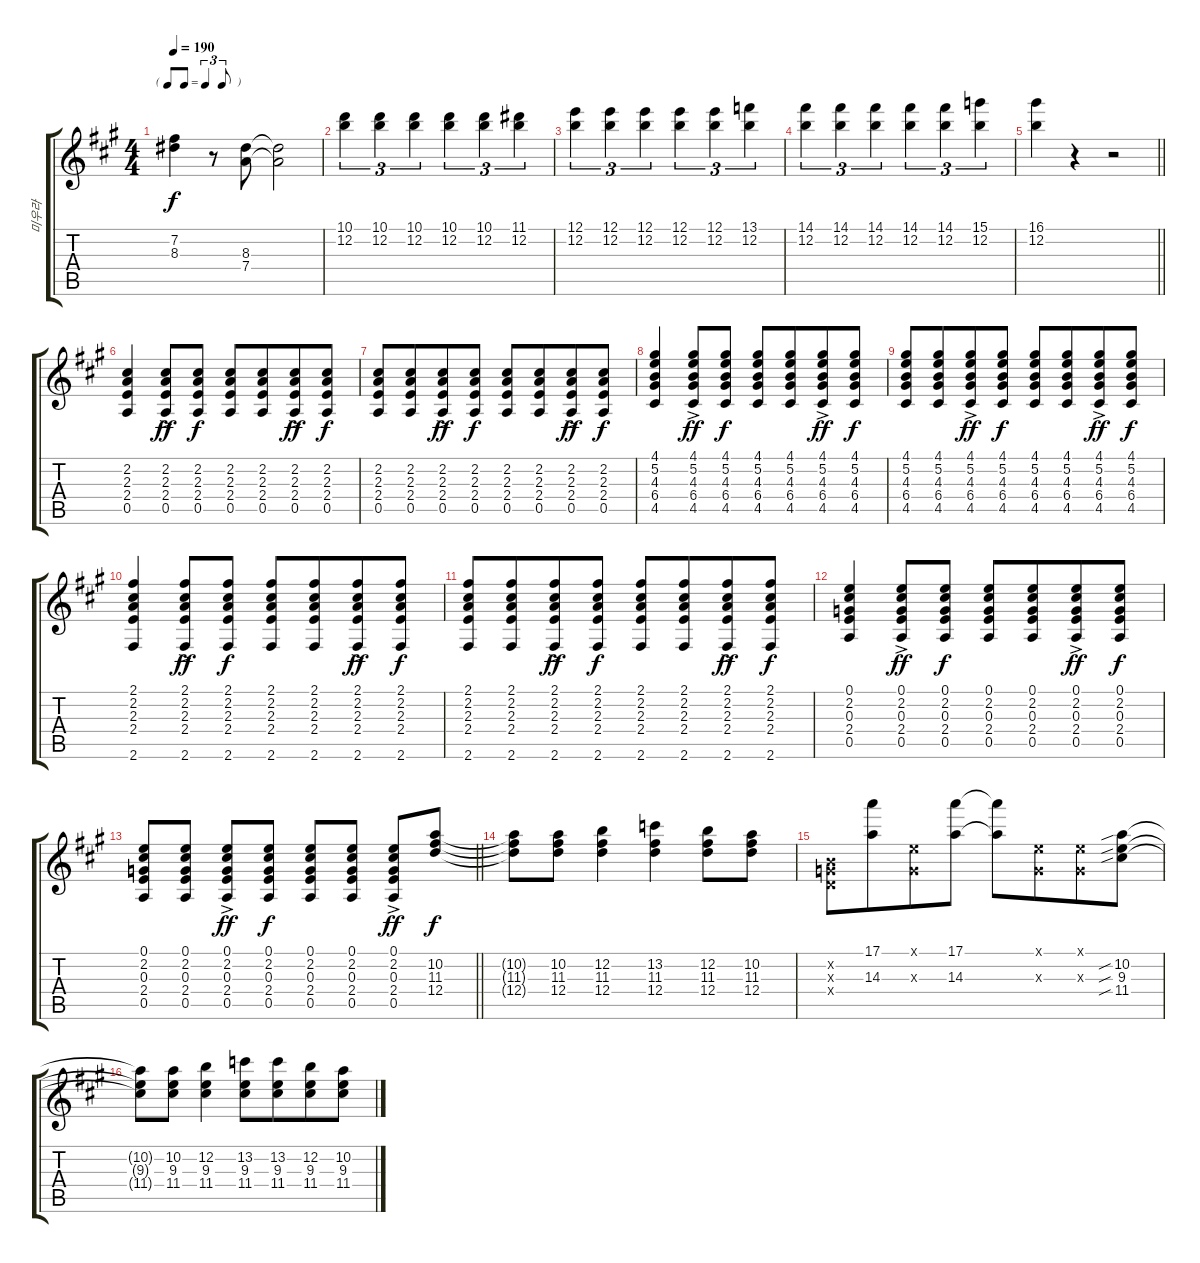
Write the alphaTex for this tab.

\track ("미우라" "미우라") {instrument acousticguitarsteel}
\staff {score tabs}
\tuning (E4 B3 G3 D3 A2 E2) {hide}
\ts (4 4)
\tf triplet8th
\tempo 190
\clef g2
\ks a
(7.2 8.3).4{dy f} r.8 (8.3 7.4).8 (8.3{t} 7.4{t}).2 |
(10.1 12.2).4{tu (3 2)} (10.1 12.2).4{tu (3 2)} (10.1 12.2).4{tu (3 2)} (10.1 12.2).4{tu (3 2)} (10.1 12.2).4{tu (3 2)} (11.1 12.2).4{tu (3 2)} |
(12.1 12.2).4{tu (3 2)} (12.1 12.2).4{tu (3 2)} (12.1 12.2).4{tu (3 2)} (12.1 12.2).4{tu (3 2)} (12.1 12.2).4{tu (3 2)} (13.1 12.2).4{tu (3 2)} |
(14.1 12.2).4{tu (3 2)} (14.1 12.2).4{tu (3 2)} (14.1 12.2).4{tu (3 2)} (14.1 12.2).4{tu (3 2)} (14.1 12.2).4{tu (3 2)} (15.1 12.2).4{tu (3 2)} |
\barLineRight lightlight
(16.1 12.2).4 r.4 r.2 |
(2.2 2.3 2.4 0.5).4{volume 10} (2.2{ac} 2.3{ac} 2.4{ac} 0.5{ac}).8{dy ff} (2.2 2.3 2.4 0.5).8{dy f} (2.2 2.3 2.4 0.5).8 (2.2 2.3 2.4 0.5).8{beam merge} (2.2{ac} 2.3{ac} 2.4{ac} 0.5{ac}).8{dy ff} (2.2 2.3 2.4 0.5).8{dy f} |
(2.2 2.3 2.4 0.5).8 (2.2 2.3 2.4 0.5).8{beam merge} (2.2{ac} 2.3{ac} 2.4{ac} 0.5{ac}).8{dy ff} (2.2 2.3 2.4 0.5).8{dy f} (2.2 2.3 2.4 0.5).8 (2.2 2.3 2.4 0.5).8{beam merge} (2.2{ac} 2.3{ac} 2.4{ac} 0.5{ac}).8{dy ff} (2.2 2.3 2.4 0.5).8{dy f} |
(4.1 5.2 4.3 6.4 4.5).4 (4.1{ac} 5.2{ac} 4.3{ac} 6.4{ac} 4.5{ac}).8{dy ff} (4.1 5.2 4.3 6.4 4.5).8{dy f} (4.1 5.2 4.3 6.4 4.5).8 (4.1 5.2 4.3 6.4 4.5).8{beam merge} (4.1{ac} 5.2{ac} 4.3{ac} 6.4{ac} 4.5{ac}).8{dy ff} (4.1 5.2 4.3 6.4 4.5).8{dy f} |
(4.1 5.2 4.3 6.4 4.5).8 (4.1 5.2 4.3 6.4 4.5).8{beam merge} (4.1{ac} 5.2{ac} 4.3{ac} 6.4{ac} 4.5{ac}).8{dy ff} (4.1 5.2 4.3 6.4 4.5).8{dy f} (4.1 5.2 4.3 6.4 4.5).8 (4.1 5.2 4.3 6.4 4.5).8{beam merge} (4.1{ac} 5.2{ac} 4.3{ac} 6.4{ac} 4.5{ac}).8{dy ff} (4.1 5.2 4.3 6.4 4.5).8{dy f} |
(2.1 2.2 2.3 2.4 2.6).4 (2.1{ac} 2.2{ac} 2.3{ac} 2.4{ac} 2.6{ac}).8{dy ff} (2.1 2.2 2.3 2.4 2.6).8{dy f} (2.1 2.2 2.3 2.4 2.6).8 (2.1 2.2 2.3 2.4 2.6).8{beam merge} (2.1{ac} 2.2{ac} 2.3{ac} 2.4{ac} 2.6{ac}).8{dy ff} (2.1 2.2 2.3 2.4 2.6).8{dy f} |
(2.1 2.2 2.3 2.4 2.6).8 (2.1 2.2 2.3 2.4 2.6).8{beam merge} (2.1{ac} 2.2{ac} 2.3{ac} 2.4{ac} 2.6{ac}).8{dy ff} (2.1 2.2 2.3 2.4 2.6).8{dy f} (2.1 2.2 2.3 2.4 2.6).8 (2.1 2.2 2.3 2.4 2.6).8{beam merge} (2.1{ac} 2.2{ac} 2.3{ac} 2.4{ac} 2.6{ac}).8{dy ff} (2.1 2.2 2.3 2.4 2.6).8{dy f} |
(0.1 2.2 0.3 2.4 0.5).4 (0.1{ac} 2.2{ac} 0.3{ac} 2.4{ac} 0.5{ac}).8{dy ff} (0.1 2.2 0.3 2.4 0.5).8{dy f} (0.1 2.2 0.3 2.4 0.5).8 (0.1 2.2 0.3 2.4 0.5).8{beam merge} (0.1{ac} 2.2{ac} 0.3{ac} 2.4{ac} 0.5{ac}).8{dy ff} (0.1 2.2 0.3 2.4 0.5).8{dy f} |
\barLineRight lightlight
(0.1 2.2 0.3 2.4 0.5).8 (0.1 2.2 0.3 2.4 0.5).8 (0.1{ac} 2.2{ac} 0.3{ac} 2.4{ac} 0.5{ac}).8{dy ff} (0.1 2.2 0.3 2.4 0.5).8{dy f} (0.1 2.2 0.3 2.4 0.5).8 (0.1 2.2 0.3 2.4 0.5).8 (0.1{ac} 2.2{ac} 0.3{ac} 2.4{ac} 0.5{ac}).8{dy ff} (10.2 11.3 12.4).8{dy f volume 12} |
(10.2{t} 11.3{t} 12.4{t}).8 (10.2 11.3 12.4).8{beam merge} (12.2 11.3 12.4).4 (13.2 11.3 12.4).4{beam merge} (12.2 11.3 12.4).8 (10.2 11.3 12.4).8 |
(0.2{x} 0.3{x} 0.4{x}).8 (17.1 14.3).8{beam merge} (0.1{x} 0.3{x}).8 (17.1 14.3).8 (17.1{t} 14.3{t}).8 (0.1{x} 0.3{x}).8{beam merge} (0.1{x} 0.3{x}).8 (10.2{sib} 9.3{sib} 11.4{sib}).8 |
(10.2{t} 9.3{t} 11.4{t}).8 (10.2 9.3 11.4).8{beam merge} (12.2 9.3 11.4).4 (13.2 9.3 11.4).8 (13.2 9.3 11.4).8{beam merge} (12.2 9.3 11.4).8 (10.2 9.3 11.4).8
